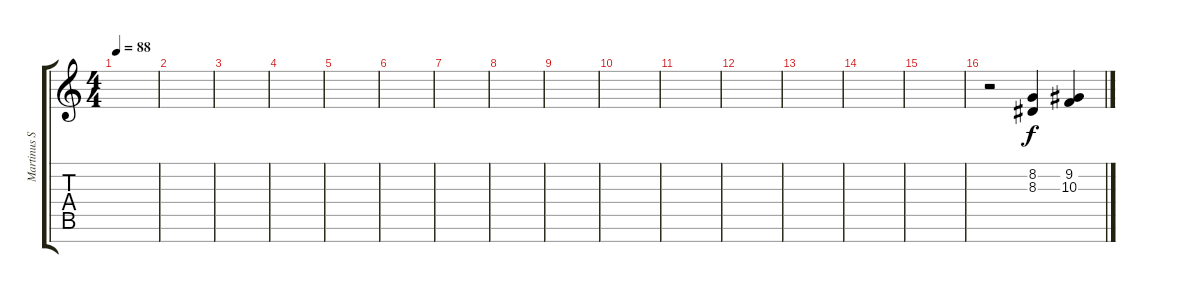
\track ("Martinus Spierenburg" "Martinus S") {instrument acousticgrandpiano}
\staff {score tabs}
\tuning (E4 B3 G3 D3 A2 E2 B1) {hide}
\ts (4 4)
\tempo 88
\clef g2
\ks c
|
|
|
|
|
|
|
|
|
|
|
|
|
|
|
r.2 (8.2 8.3).4{volume 12 instrument choiraahs} (9.2 10.3).4
